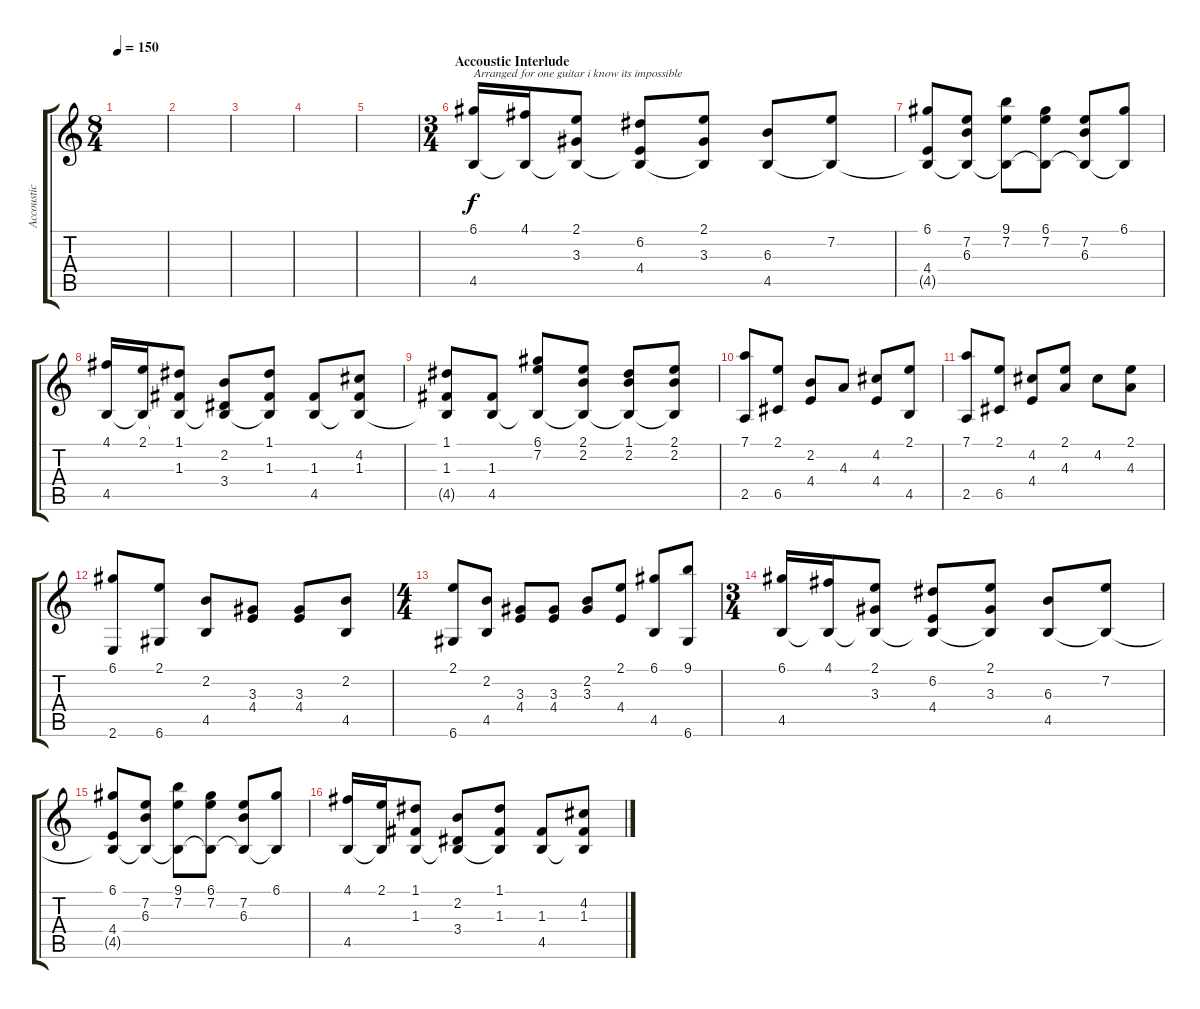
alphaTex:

\track ("Accoustic Guitar" "Accoustic ") {instrument acousticguitarnylon}
\staff {score tabs}
\tuning (D4 A3 F3 C3 G2 D2) {hide}
\ts (8 4)
\tempo 150
\clef g2
\ks c
|
|
|
|
|
\ts (3 4)
\section ("" "Accoustic Interlude")
(6.1 4.5).16{txt "Arranged for one guitar i know its impossible"} (4.1 4.5{t}).16 (2.1 3.3 4.5{t}).8 (6.2 4.4 4.5{t}).8 (2.1 3.3 4.5{t}).8 (6.3 4.5).8 (7.2 4.5{t}).8 |
(6.1 4.4 4.5{t}).8 (7.2 6.3 4.5{t}).8 (9.1 7.2 4.5{t}).8 (6.1 7.2 4.5{t}).8 (7.2 6.3 4.5{t}).8 (6.1 4.5{t}).8 |
(4.1 4.5).16 (2.1 4.5{t}).16 (1.1 1.3 4.5{t}).8 (2.2 3.4 4.5{t}).8 (1.1 1.3 4.5{t}).8 (1.3 4.5).8 (4.2 1.3 4.5{t}).8 |
(1.1 1.3 4.5{t}).8 (1.3 4.5).8 (6.1 7.2 4.5{t}).8 (2.1 2.2 4.5{t}).8 (1.1 2.2 4.5{t}).8 (2.1 2.2 4.5{t}).8 |
(7.1 2.5).8 (2.1 6.5).8 (2.2 4.4).8 4.3.8 (4.2 4.4).8 (2.1 4.5).8 |
(7.1 2.5).8 (2.1 6.5).8 (4.2 4.4).8 (2.1 4.3).8 4.2.8 (2.1 4.3).8 |
(6.1 2.6).8 (2.1 6.6).8 (2.2 4.5).8 (3.3 4.4).8 (3.3 4.4).8 (2.2 4.5).8 |
\ts (4 4)
(2.1 6.6).8 (2.2 4.5).8 (3.3 4.4).8 (3.3 4.4).8 (2.2 3.3).8 (2.1 4.4).8 (6.1 4.5).8 (9.1 6.6).8 |
\ts (3 4)
(6.1 4.5).16 (4.1 4.5{t}).16 (2.1 3.3 4.5{t}).8 (6.2 4.4 4.5{t}).8 (2.1 3.3 4.5{t}).8 (6.3 4.5).8 (7.2 4.5{t}).8 |
(6.1 4.4 4.5{t}).8 (7.2 6.3 4.5{t}).8 (9.1 7.2 4.5{t}).8 (6.1 7.2 4.5{t}).8 (7.2 6.3 4.5{t}).8 (6.1 4.5{t}).8 |
(4.1 4.5).16 (2.1 4.5{t}).16 (1.1 1.3 4.5{t}).8 (2.2 3.4 4.5{t}).8 (1.1 1.3 4.5{t}).8 (1.3 4.5).8 (4.2 1.3 4.5{t}).8
